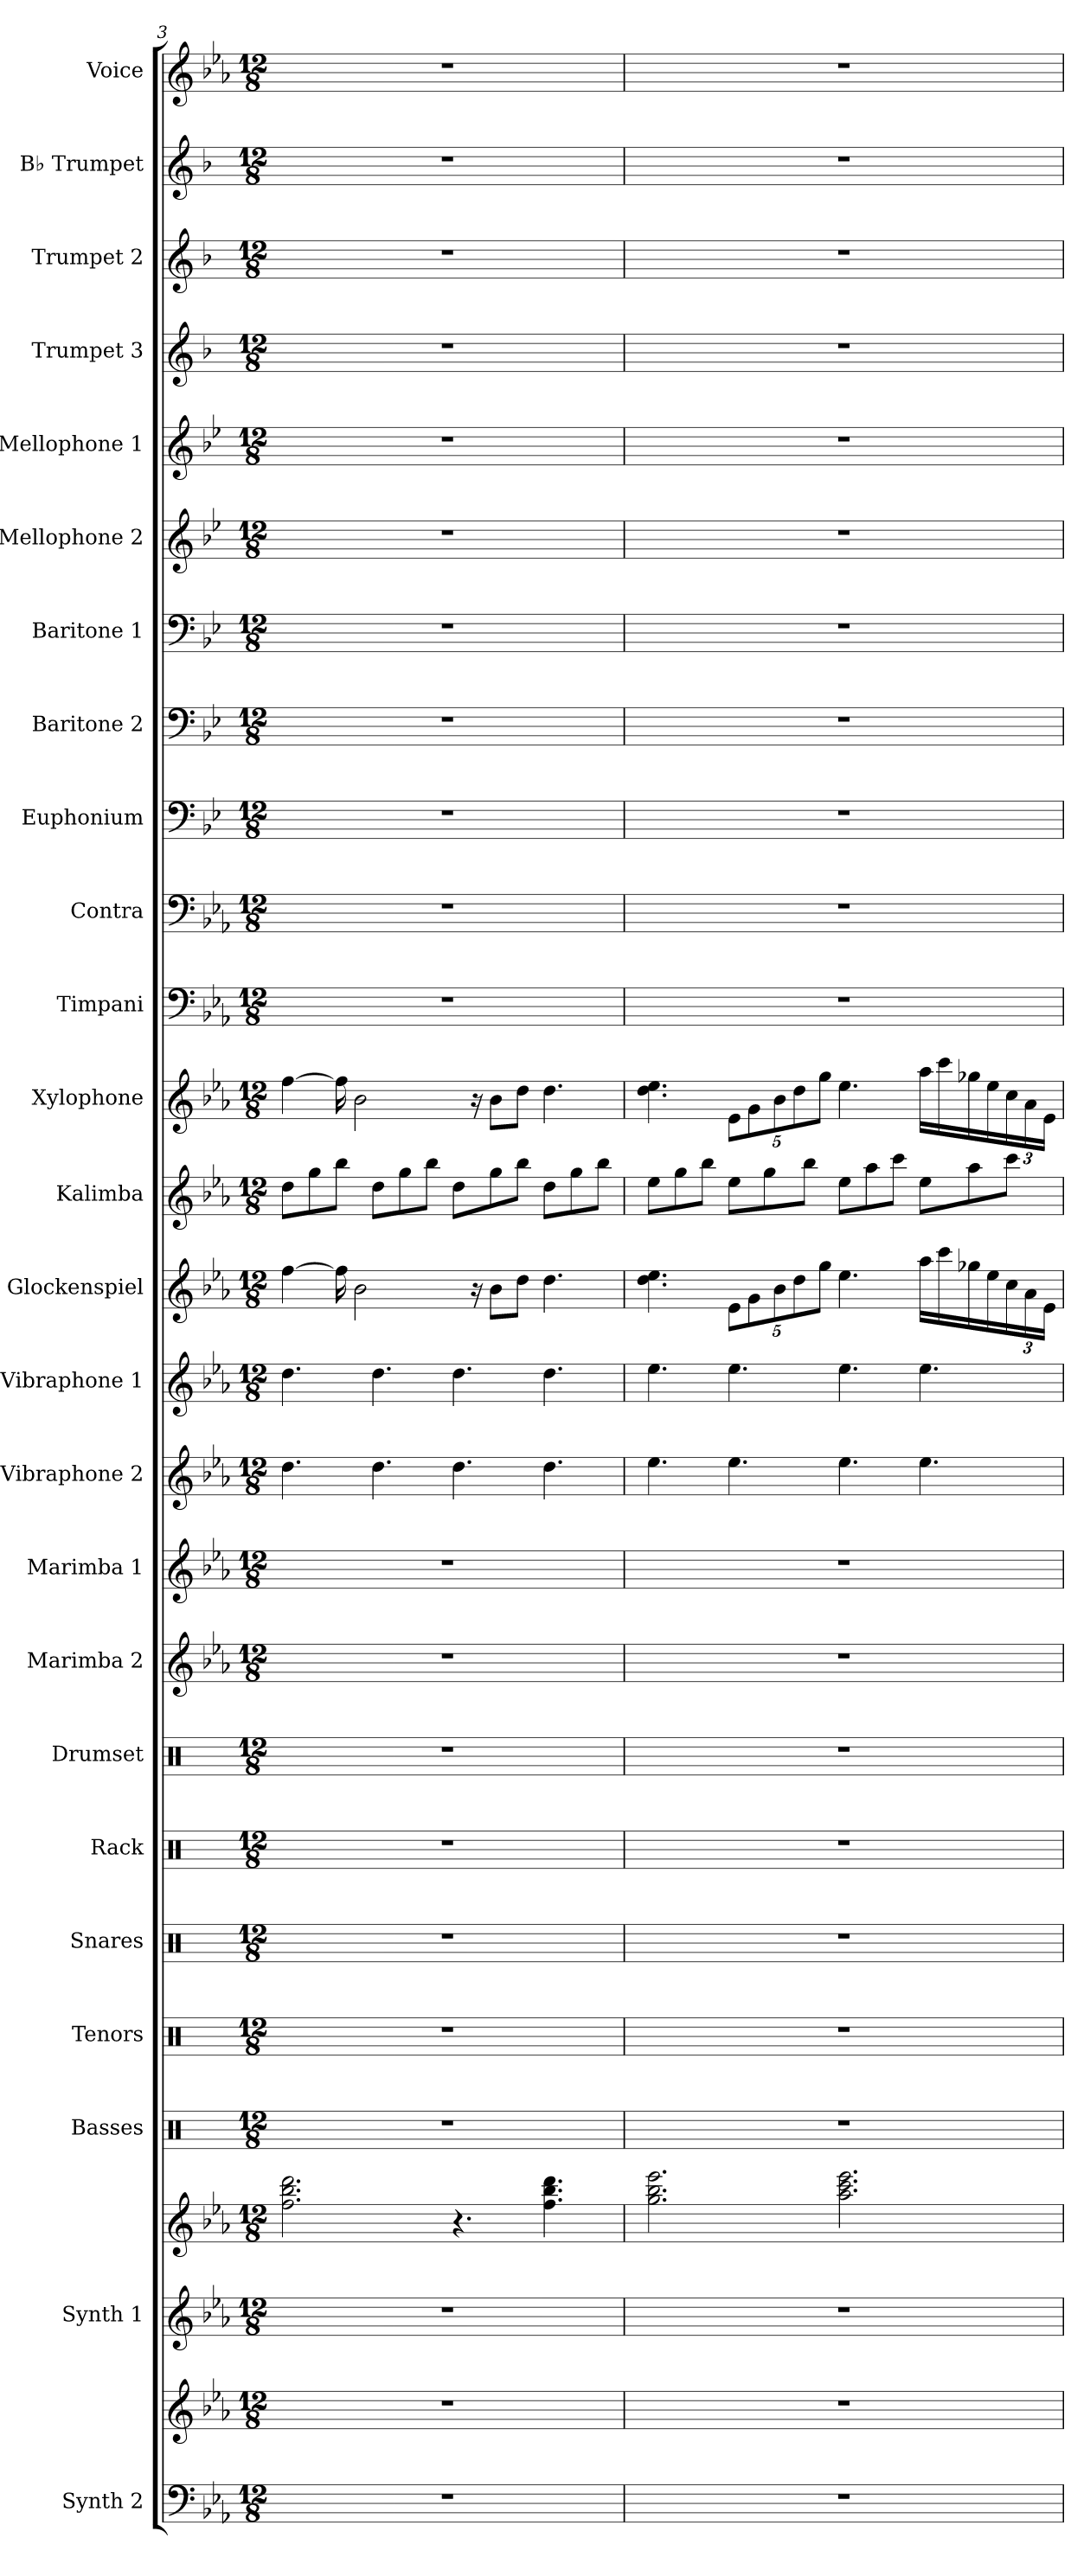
**kern	**kern	**kern	**kern	**kern	**kern	**kern	**kern	**kern	**kern	**kern	**kern	**kern	**kern	**kern	**kern	**kern	**kern	**kern	**kern	**kern	**kern	**kern	**kern	**kern	**kern	**kern
*part25	*part25	*part24	*part24	*part23	*part22	*part21	*part20	*part19	*part18	*part17	*part16	*part15	*part14	*part13	*part12	*part11	*part10	*part9	*part8	*part7	*part6	*part5	*part4	*part3	*part2	*part1
*staff27	*staff26	*staff25	*staff24	*staff23	*staff22	*staff21	*staff20	*staff19	*staff18	*staff17	*staff16	*staff15	*staff14	*staff13	*staff12	*staff11	*staff10	*staff9	*staff8	*staff7	*staff6	*staff5	*staff4	*staff3	*staff2	*staff1
*I"Synth 2	*	*I"Synth 1	*	*I"Basses	*I"Tenors	*I"Snares	*I"Rack	*I"Drumset	*I"Marimba 2	*I"Marimba 1	*I"Vibraphone 2	*I"Vibraphone 1	*I"Glockenspiel	*I"Kalimba	*I"Xylophone	*I"Timpani	*I"Contra	*I"Euphonium	*I"Baritone 2	*I"Baritone 1	*I"Mellophone 2	*I"Mellophone 1	*I"Trumpet 3	*I"Trumpet 2	*I"B♭ Trumpet	*I"Voice
*I'Synth 2	*	*I'Synth1	*	*I'Basses	*I'Tenors	*I'Snares	*I'Rack	*I'Drs.	*I'Mrm. 2	*I'Mrm. 1	*I'Vib. 2	*I'Vib. 1	*I'Glk.	*I'Kal.	*I'Xyl.	*I'Timp.	*I'Contra	*I'Euph	*I'Bari 2	*I'Bari 1	*I'Mello 2	*I'Mello 1	*I'Tpt. 3	*I'Tpt. 2	*I'Tpt. 1	*I'Vo.
*clefF4	*clefG2	*clefG2	*clefG2	*clefX	*clefX	*clefX	*clefX	*clefX	*clefG2	*clefG2	*clefG2	*clefG2	*clefG2	*clefG2	*clefG2	*clefF4	*clefF4	*clefF4	*clefF4	*clefF4	*clefG2	*clefG2	*clefG2	*clefG2	*clefG2	*clefG2
*	*	*	*	*	*	*	*	*	*	*	*	*	*ITrd-14c-24	*	*ITrd-7c-12	*	*	*ITrd4c7	*ITrd4c7	*ITrd4c7	*ITrd4c7	*ITrd4c7	*ITrd1c2	*ITrd1c2	*ITrd1c2	*
*k[b-e-a-]	*k[b-e-a-]	*k[b-e-a-]	*k[b-e-a-]	*k[]	*k[]	*k[]	*k[]	*k[]	*k[b-e-a-]	*k[b-e-a-]	*k[b-e-a-]	*k[b-e-a-]	*k[b-e-a-]	*k[b-e-a-]	*k[b-e-a-]	*k[b-e-a-]	*k[b-e-a-]	*k[b-e-a-]	*k[b-e-a-]	*k[b-e-a-]	*k[b-e-a-]	*k[b-e-a-]	*k[b-e-a-]	*k[b-e-a-]	*k[b-e-a-]	*k[b-e-a-]
*M12/8	*M12/8	*M12/8	*M12/8	*M12/8	*M12/8	*M12/8	*M12/8	*M12/8	*M12/8	*M12/8	*M12/8	*M12/8	*M12/8	*M12/8	*M12/8	*M12/8	*M12/8	*M12/8	*M12/8	*M12/8	*M12/8	*M12/8	*M12/8	*M12/8	*M12/8	*M12/8
=3	=3	=3	=3	=3	=3	=3	=3	=3	=3	=3	=3	=3	=3	=3	=3	=3	=3	=3	=3	=3	=3	=3	=3	=3	=3	=3
1.r	1.r	1.r	2.ff\ 2.bb-\ 2.ddd\	1.r	1.r	1.r	1.r	1.r	1.r	1.r	4.dd\	4.dd\	[4ffff\	8dd\L	[4fff\	1.r	1.r	1.r	1.r	1.r	1.r	1.r	1.r	1.r	1.r	1.r
.	.	.	.	.	.	.	.	.	.	.	.	.	.	8gg\	.	.	.	.	.	.	.	.	.	.	.	.
.	.	.	.	.	.	.	.	.	.	.	.	.	16ffff\]	8bb-\J	16fff\]	.	.	.	.	.	.	.	.	.	.	.
.	.	.	.	.	.	.	.	.	.	.	.	.	2bbb-\	.	2bb-\	.	.	.	.	.	.	.	.	.	.	.
.	.	.	.	.	.	.	.	.	.	.	4.dd\	4.dd\	.	8dd\L	.	.	.	.	.	.	.	.	.	.	.	.
.	.	.	.	.	.	.	.	.	.	.	.	.	.	8gg\	.	.	.	.	.	.	.	.	.	.	.	.
.	.	.	.	.	.	.	.	.	.	.	.	.	.	8bb-\J	.	.	.	.	.	.	.	.	.	.	.	.
.	.	.	4.r	.	.	.	.	.	.	.	4.dd\	4.dd\	.	8dd\L	.	.	.	.	.	.	.	.	.	.	.	.
.	.	.	.	.	.	.	.	.	.	.	.	.	16r	.	16r	.	.	.	.	.	.	.	.	.	.	.
.	.	.	.	.	.	.	.	.	.	.	.	.	8bbb-\L	8gg\	8bb-\L	.	.	.	.	.	.	.	.	.	.	.
.	.	.	.	.	.	.	.	.	.	.	.	.	8dddd\J	8bb-\J	8ddd\J	.	.	.	.	.	.	.	.	.	.	.
.	.	.	4.ff\ 4.bb-\ 4.ddd\	.	.	.	.	.	.	.	4.dd\	4.dd\	4.dddd\	8dd\L	4.ddd\	.	.	.	.	.	.	.	.	.	.	.
.	.	.	.	.	.	.	.	.	.	.	.	.	.	8gg\	.	.	.	.	.	.	.	.	.	.	.	.
.	.	.	.	.	.	.	.	.	.	.	.	.	.	8bb-\J	.	.	.	.	.	.	.	.	.	.	.	.
=4	=4	=4	=4	=4	=4	=4	=4	=4	=4	=4	=4	=4	=4	=4	=4	=4	=4	=4	=4	=4	=4	=4	=4	=4	=4	=4
1.r	1.r	1.r	2.gg\ 2.bb-\ 2.eee-\	1.r	1.r	1.r	1.r	1.r	1.r	1.r	4.ee-\	4.ee-\	4.dddd\ 4.eeee-\	8ee-\L	4.ddd\ 4.eee-\	1.r	1.r	1.r	1.r	1.r	1.r	1.r	1.r	1.r	1.r	1.r
.	.	.	.	.	.	.	.	.	.	.	.	.	.	8gg\	.	.	.	.	.	.	.	.	.	.	.	.
.	.	.	.	.	.	.	.	.	.	.	.	.	.	8bb-\J	.	.	.	.	.	.	.	.	.	.	.	.
*	*	*	*	*	*	*	*	*	*	*	*	*	*Xbrackettup	*	*Xbrackettup	*	*	*	*	*	*	*	*	*	*	*
.	.	.	.	.	.	.	.	.	.	.	4.ee-\	4.ee-\	40%3eee-\L	8ee-\L	40%3ee-\L	.	.	.	.	.	.	.	.	.	.	.
.	.	.	.	.	.	.	.	.	.	.	.	.	40%3ggg\	.	40%3gg\	.	.	.	.	.	.	.	.	.	.	.
.	.	.	.	.	.	.	.	.	.	.	.	.	.	8gg\	.	.	.	.	.	.	.	.	.	.	.	.
.	.	.	.	.	.	.	.	.	.	.	.	.	40%3bbb-\	.	40%3bb-\	.	.	.	.	.	.	.	.	.	.	.
.	.	.	.	.	.	.	.	.	.	.	.	.	40%3dddd\	.	40%3ddd\	.	.	.	.	.	.	.	.	.	.	.
.	.	.	.	.	.	.	.	.	.	.	.	.	.	8bb-\J	.	.	.	.	.	.	.	.	.	.	.	.
.	.	.	.	.	.	.	.	.	.	.	.	.	40%3gggg\J	.	40%3ggg\J	.	.	.	.	.	.	.	.	.	.	.
.	.	.	2.aa-\ 2.ccc\ 2.eee-\	.	.	.	.	.	.	.	4.ee-\	4.ee-\	4.eeee-\	8ee-\L	4.eee-\	.	.	.	.	.	.	.	.	.	.	.
.	.	.	.	.	.	.	.	.	.	.	.	.	.	8aa-\	.	.	.	.	.	.	.	.	.	.	.	.
.	.	.	.	.	.	.	.	.	.	.	.	.	.	8ccc\J	.	.	.	.	.	.	.	.	.	.	.	.
.	.	.	.	.	.	.	.	.	.	.	4.ee-\	4.ee-\	16aaaa-\LL	8ee-\L	16aaa-\LL	.	.	.	.	.	.	.	.	.	.	.
.	.	.	.	.	.	.	.	.	.	.	.	.	16ccccc\	.	16cccc\	.	.	.	.	.	.	.	.	.	.	.
.	.	.	.	.	.	.	.	.	.	.	.	.	16gggg-X\	8aa-\	16ggg-X\	.	.	.	.	.	.	.	.	.	.	.
.	.	.	.	.	.	.	.	.	.	.	.	.	16eeee-\	.	16eee-\	.	.	.	.	.	.	.	.	.	.	.
.	.	.	.	.	.	.	.	.	.	.	.	.	24cccc\	8ccc\J	24ccc\	.	.	.	.	.	.	.	.	.	.	.
.	.	.	.	.	.	.	.	.	.	.	.	.	24aaa-\	.	24aa-\	.	.	.	.	.	.	.	.	.	.	.
.	.	.	.	.	.	.	.	.	.	.	.	.	24eee-\JJ	.	24ee-\JJ	.	.	.	.	.	.	.	.	.	.	.
=	=	=	=	=	=	=	=	=	=	=	=	=	=	=	=	=	=	=	=	=	=	=	=	=	=	=
*-	*-	*-	*-	*-	*-	*-	*-	*-	*-	*-	*-	*-	*-	*-	*-	*-	*-	*-	*-	*-	*-	*-	*-	*-	*-	*-
